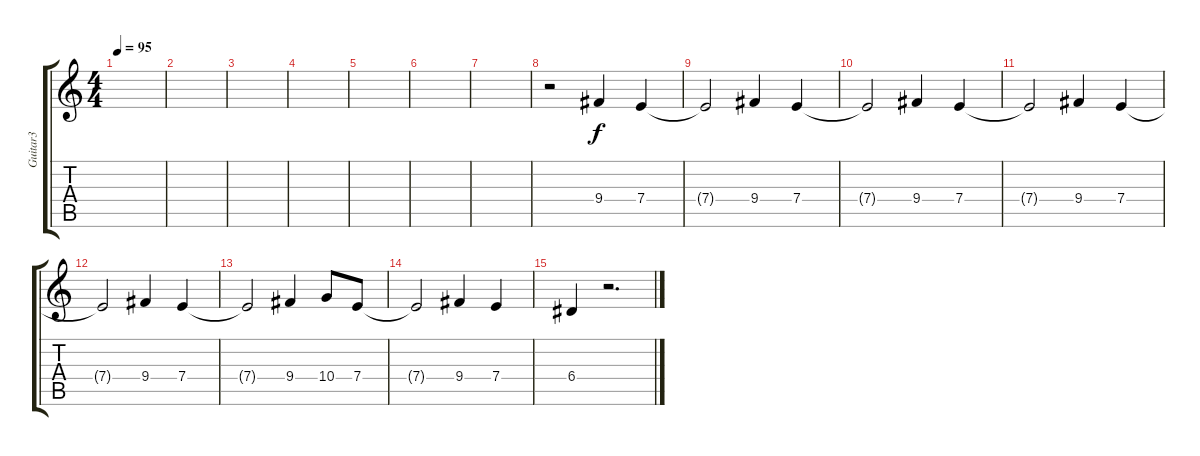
\track ("Guitar3" "Guitar3") {instrument overdrivenguitar}
\staff {score tabs}
\tuning (B3 Gb3 D3 A2 E2 B1) {hide}
\ts (4 4)
\tempo 95
\clef g2
\ks c
|
|
|
|
|
|
|
r.2 9.4.4 7.4.4 |
7.4{t}.2 9.4.4 7.4.4 |
7.4{t}.2 9.4.4 7.4.4 |
7.4{t}.2 9.4.4 7.4.4 |
7.4{t}.2 9.4.4 7.4.4 |
7.4{t}.2 9.4.4 10.4.8 7.4.8 |
7.4{t}.2 9.4.4 7.4.4 |
6.4.4 r.2{d}
